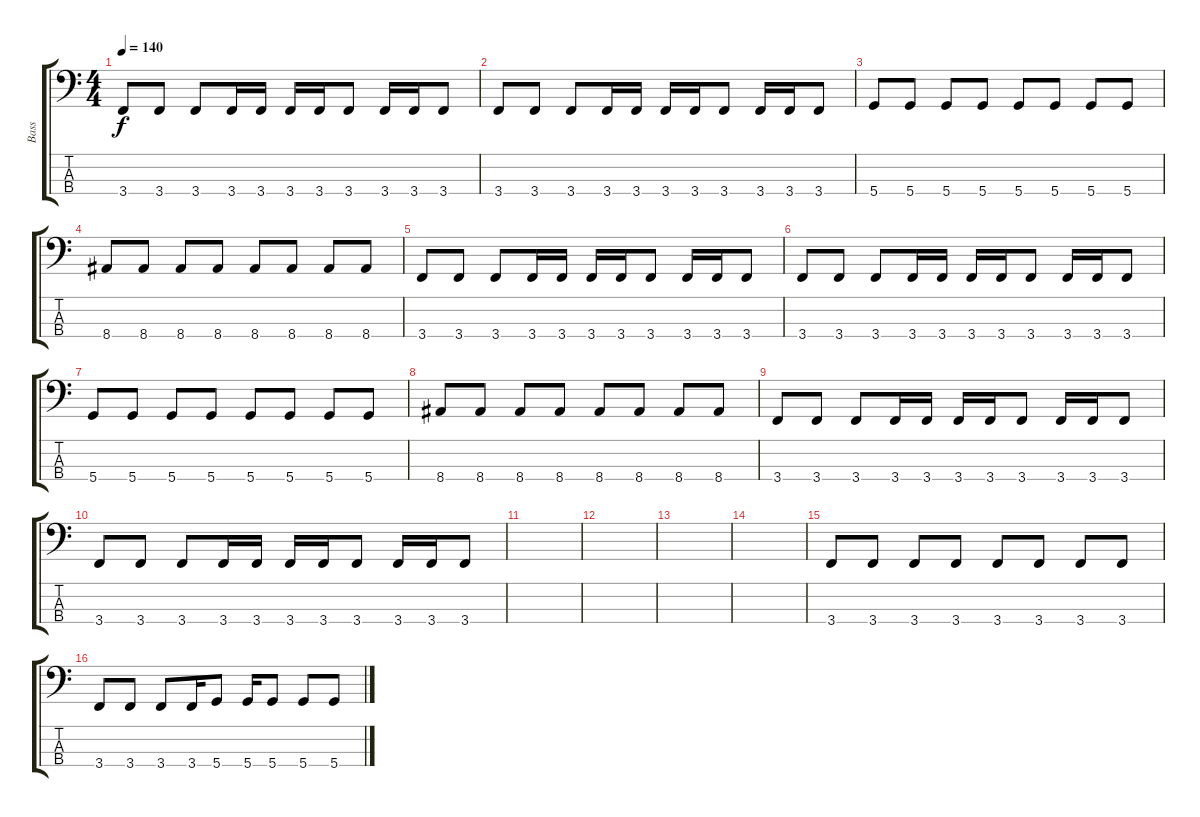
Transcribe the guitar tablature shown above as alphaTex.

\track ("Bass" "Bass") {instrument electricbasspick}
\staff {score tabs}
\tuning (G2 D2 A1 D1) {hide}
\ts (4 4)
\tempo 140
\clef f4
\ks c
3.4.8{dy f} 3.4.8 3.4.8 3.4.16 3.4.16 3.4.16 3.4.16 3.4.8 3.4.16 3.4.16 3.4.8 |
3.4.8 3.4.8 3.4.8 3.4.16 3.4.16 3.4.16 3.4.16 3.4.8 3.4.16 3.4.16 3.4.8 |
5.4.8 5.4.8 5.4.8 5.4.8 5.4.8 5.4.8 5.4.8 5.4.8 |
8.4.8 8.4.8 8.4.8 8.4.8 8.4.8 8.4.8 8.4.8 8.4.8 |
3.4.8 3.4.8 3.4.8 3.4.16 3.4.16 3.4.16 3.4.16 3.4.8 3.4.16 3.4.16 3.4.8 |
3.4.8 3.4.8 3.4.8 3.4.16 3.4.16 3.4.16 3.4.16 3.4.8 3.4.16 3.4.16 3.4.8 |
5.4.8 5.4.8 5.4.8 5.4.8 5.4.8 5.4.8 5.4.8 5.4.8 |
8.4.8 8.4.8 8.4.8 8.4.8 8.4.8 8.4.8 8.4.8 8.4.8 |
3.4.8 3.4.8 3.4.8 3.4.16 3.4.16 3.4.16 3.4.16 3.4.8 3.4.16 3.4.16 3.4.8 |
3.4.8 3.4.8 3.4.8 3.4.16 3.4.16 3.4.16 3.4.16 3.4.8 3.4.16 3.4.16 3.4.8 |
|
|
|
|
3.4.8 3.4.8 3.4.8 3.4.8 3.4.8 3.4.8 3.4.8 3.4.8 |
3.4.8 3.4.8 3.4.8 3.4.16 5.4.8 5.4.16 5.4.8 5.4.8 5.4.8
